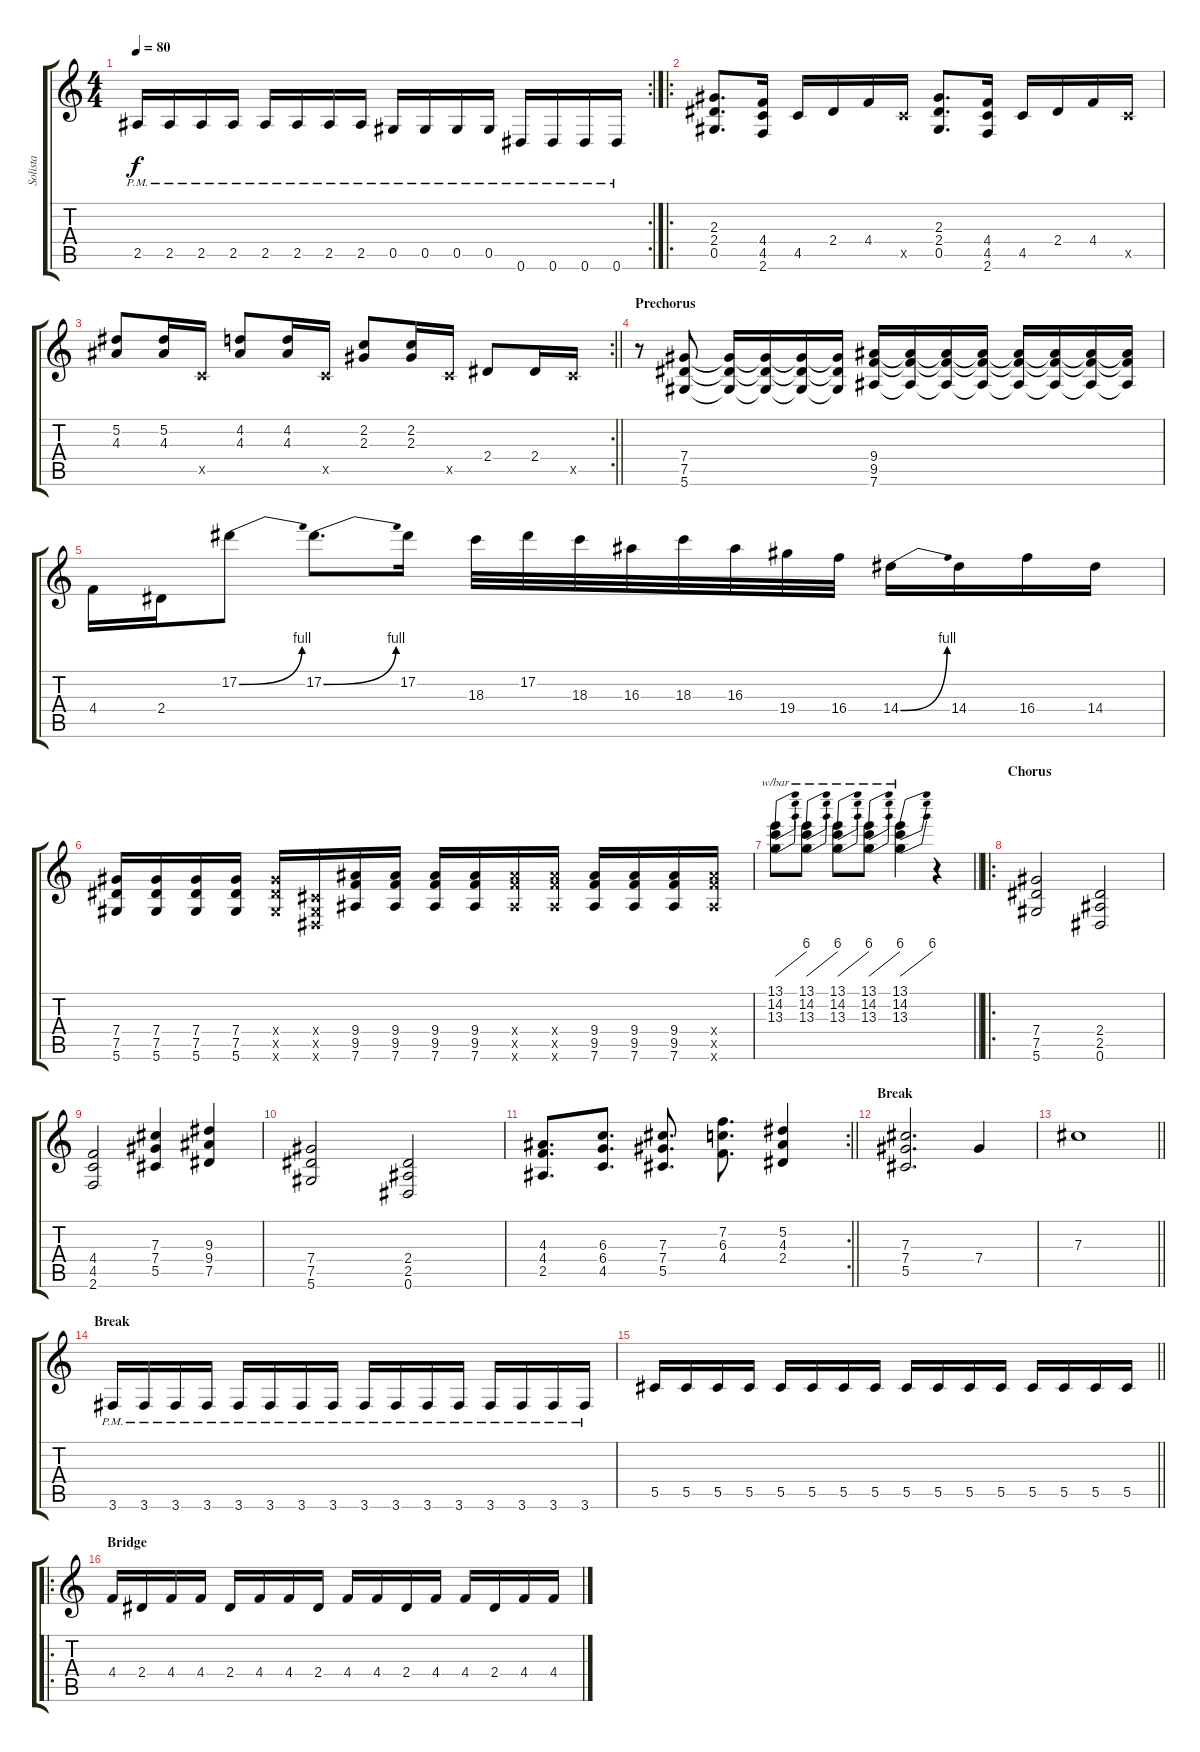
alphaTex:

\track ("Solista" "Solista") {instrument overdrivenguitar}
\staff {score tabs}
\tuning (Eb4 Bb3 Gb3 Db3 Ab2 Eb2) {hide}
\rc 2
\ts (4 4)
\tempo 80
\clef g2
\ks c
2.5{pm}.16{dy f} 2.5{pm}.16 2.5{pm}.16 2.5{pm}.16 2.5{pm}.16 2.5{pm}.16 2.5{pm}.16 2.5{pm}.16 0.5{pm}.16 0.5{pm}.16 0.5{pm}.16 0.5{pm}.16 0.6{pm}.16 0.6{pm}.16 0.6{pm}.16 0.6{pm}.16 |
\ro
(2.3 2.4 0.5).8{d} (4.4 4.5 2.6).16 4.5.16 2.4.16 4.4.16 4.5{x}.16 (2.3 2.4 0.5).8{d} (4.4 4.5 2.6).16 4.5.16 2.4.16 4.4.16 4.5{x}.16 |
\rc 2
\barLineRight lightlight
(5.2 4.3).8 (5.2 4.3).16 4.5{x}.16 (4.2 4.3).8 (4.2 4.3).16 4.5{x}.16 (2.2 2.3).8 (2.2 2.3).16 4.5{x}.16 2.4.8 2.4.16 4.5{x}.16 |
\section ("" "Prechorus")
r.8 (7.4 7.5 5.6).8 (7.4{t} 7.5{t} 5.6{t}).16 (7.4{t} 7.5{t} 5.6{t}).16 (7.4{t} 7.5{t} 5.6{t}).16 (7.4{t} 7.5{t} 5.6{t}).16 (9.4 9.5 7.6).16 (9.4{t} 9.5{t} 7.6{t}).16 (9.4{t} 9.5{t} 7.6{t}).16 (9.4{t} 9.5{t} 7.6{t}).16 (9.4{t} 9.5{t} 7.6{t}).16 (9.4{t} 9.5{t} 7.6{t}).16 (9.4{t} 9.5{t} 7.6{t}).16 (9.4{t} 9.5{t} 7.6{t}).16 |
4.4.16 2.4.16 17.2{be (bend 0 0 60 4)}.8 17.2{be (bend 0 0 60 4)}.8{d} 17.2.16 18.3.32 17.2.32 18.3.32 16.3.32 18.3.32 16.3.32 19.4.32 16.4.32 14.4{be (bend 0 0 60 4)}.16 14.4.16 16.4.16 14.4.16 |
(7.4 7.5 5.6).16 (7.4 7.5 5.6).16 (7.4 7.5 5.6).16 (7.4 7.5 5.6).16 (7.4{x} 7.5{x} 5.6{x}).16 (0.4{x} 0.5{x} 0.6{x}).16 (9.4 9.5 7.6).16 (9.4 9.5 7.6).16 (9.4 9.5 7.6).16 (9.4 9.5 7.6).16 (9.4{x} 9.5{x} 7.6{x}).16 (9.4{x} 9.5{x} 7.6{x}).16 (9.4 9.5 7.6).16 (9.4 9.5 7.6).16 (9.4 9.5 7.6).16 (9.4{x} 9.5{x} 7.6{x}).16 |
\barLineRight lightlight
(13.1 14.2 13.3).8{tbe (dive default 0 0 60 24)} (13.1 14.2 13.3).8{tbe (dive default 0 0 60 24)} (13.1 14.2 13.3).8{tbe (dive default 0 0 60 24)} (13.1 14.2 13.3).8{tbe (dive default 0 0 60 24)} (13.1 14.2 13.3).4{tbe (dive default 0 0 60 24)} r.4 |
\ro
\section ("" "Chorus")
(7.4 7.5 5.6).2 (2.4 2.5 0.6).2 |
(4.4 4.5 2.6).2 (7.3 7.4 5.5).4 (9.3 9.4 7.5).4 |
(7.4 7.5 5.6).2 (2.4 2.5 0.6).2 |
\rc 2
\barLineRight lightlight
(4.3 4.4 2.5).8{d} (6.3 6.4 4.5).8{d} (7.3 7.4 5.5).8{d} (7.2 6.3 4.4).8{d} (5.2 4.3 2.4).4 |
\section ("" "Break")
(7.3 7.4 5.5).2{d instrument electricguitarclean} 7.4.4 |
\barLineRight lightlight
7.3.1 |
\section ("" "Break")
3.6{pm}.16{instrument overdrivenguitar} 3.6{pm}.16 3.6{pm}.16 3.6{pm}.16 3.6{pm}.16 3.6{pm}.16 3.6{pm}.16 3.6{pm}.16 3.6{pm}.16 3.6{pm}.16 3.6{pm}.16 3.6{pm}.16 3.6{pm}.16 3.6{pm}.16 3.6{pm}.16 3.6{pm}.16 |
\barLineRight lightlight
5.5.16 5.5.16 5.5.16 5.5.16 5.5.16 5.5.16 5.5.16 5.5.16 5.5.16 5.5.16 5.5.16 5.5.16 5.5.16 5.5.16 5.5.16 5.5.16 |
\ro
\section ("" "Bridge")
4.4.16{instrument electricguitarclean} 2.4.16 4.4.16 4.4.16 2.4.16 4.4.16 4.4.16 2.4.16 4.4.16 4.4.16 2.4.16 4.4.16 4.4.16 2.4.16 4.4.16 4.4.16
